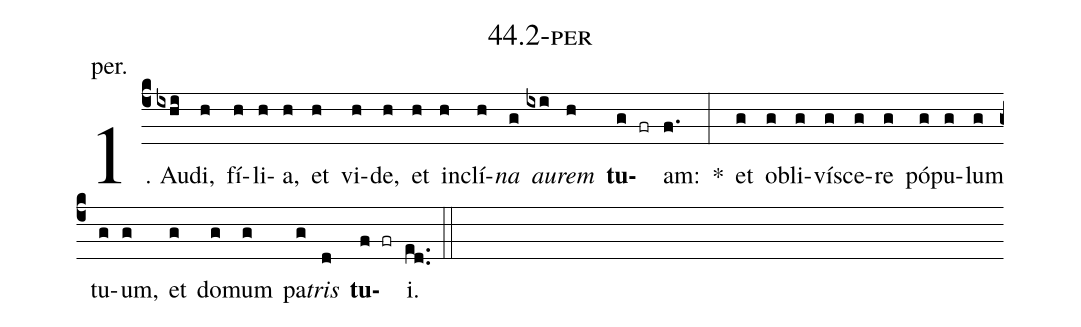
name: 44.2-per;
annotation: per.;
%%
(c4)1. Au(ixhi)di,(h) fí(h)li(h)a,(h) et(h) vi(h)de,(h) et(h) in(h)clí(h)<i>na</i>(g) <i>au</i>(ixi)<i>rem</i>(h) <b>tu</b>(g fr)am:(f.) *(:) et(g) ob(g)li(g)ví(g)sce(g)re(g) pó(g)pu(g)lum(g) tu(g)um,(g) et(g) do(g)mum(g) pa(g)<i>tris</i>(d) <b>tu</b>(f fr)i.(ed..) (::)


%E(g) u(g) o(g) u(d) a(f) e.(ed..) (::)
